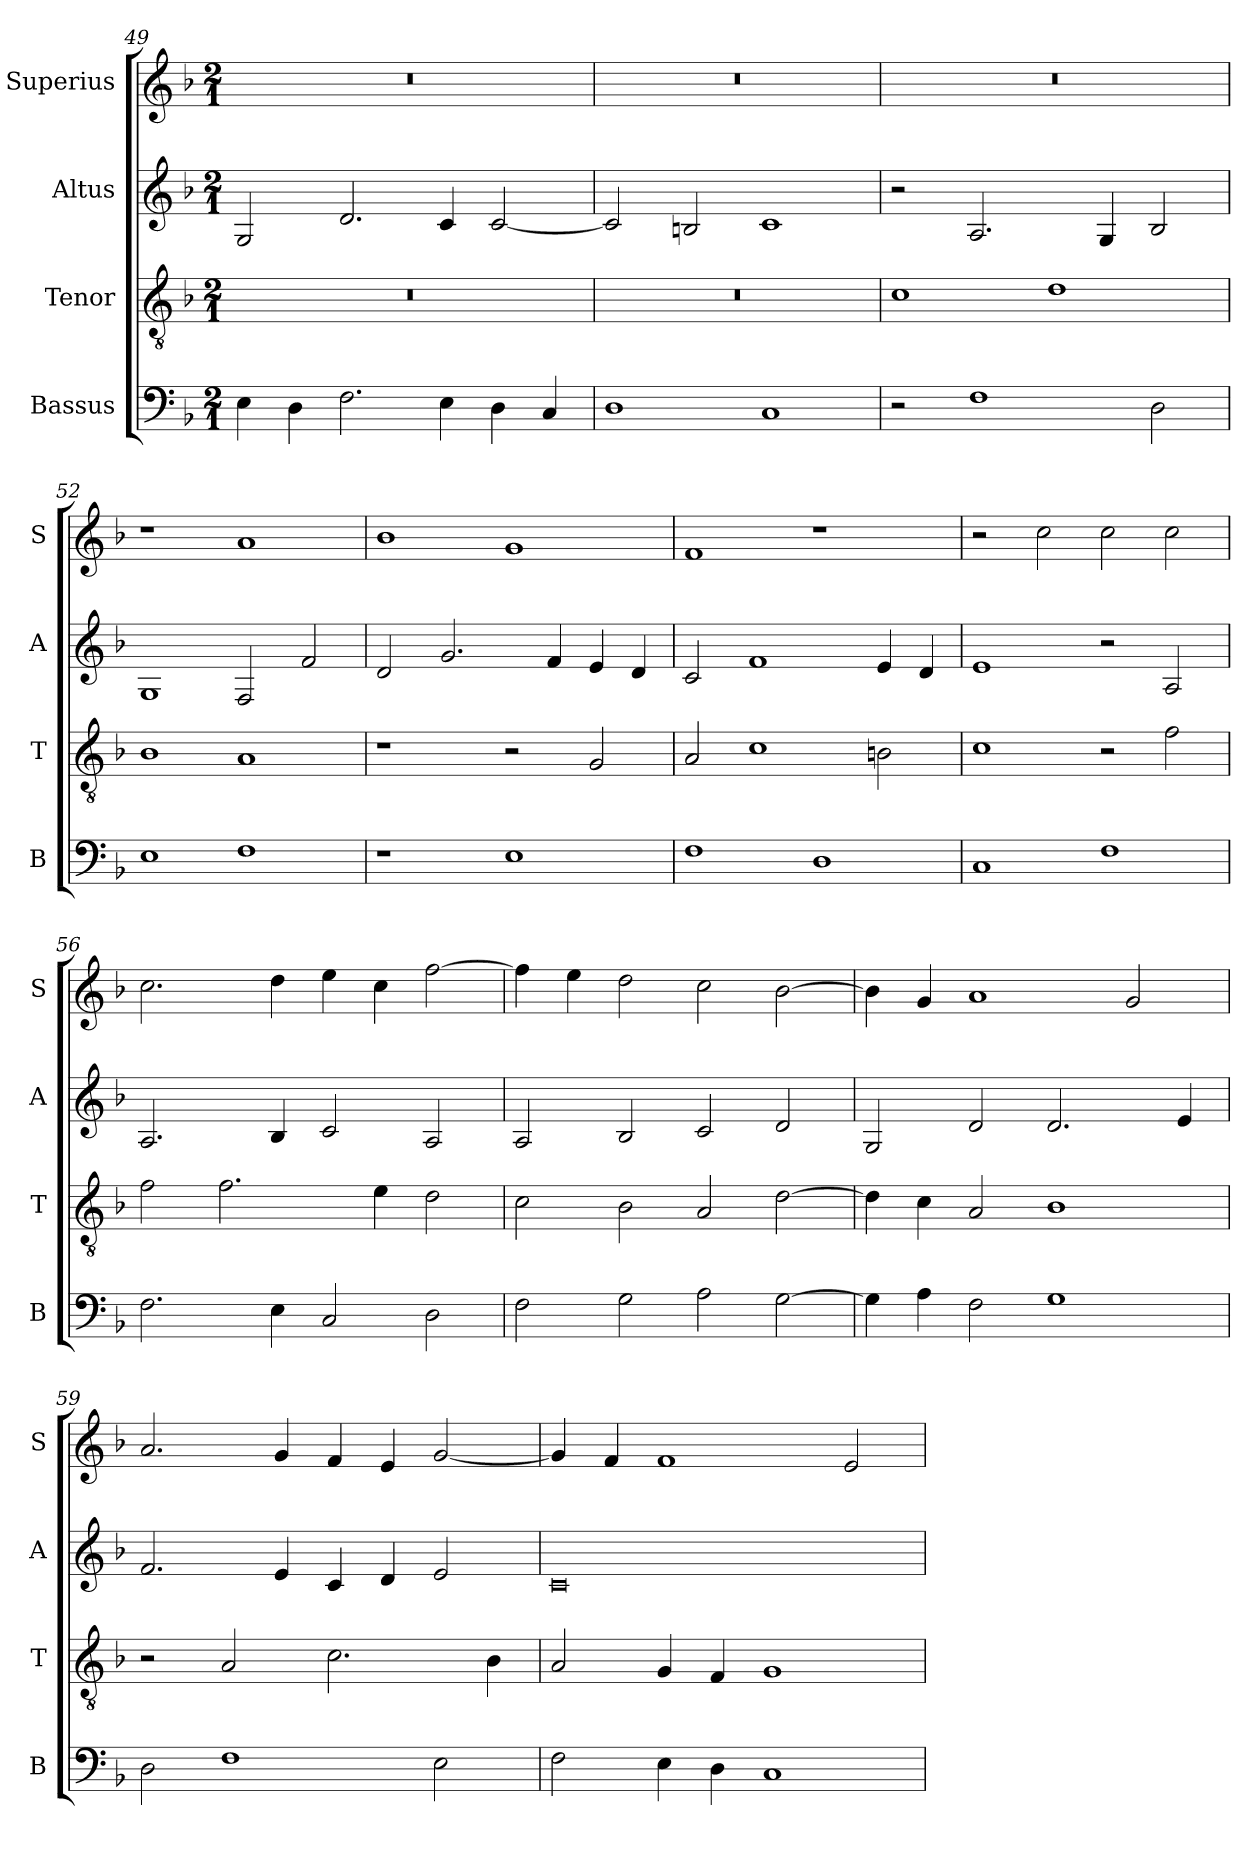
**kern	**kern	**kern	**kern
*part4	*part3	*part2	*part1
*staff4	*staff3	*staff2	*staff1
*I"Bassus	*I"Tenor	*I"Altus	*I"Superius
*I'B	*I'T	*I'A	*I'S
*clefF4	*clefGv2	*clefG2	*clefG2
*k[b-]	*k[b-]	*k[b-]	*k[b-]
*F:	*F:	*F:	*F:
*M2/1	*M2/1	*M2/1	*M2/1
=49	=49	=49	=49
4E	0r	2G	0r
4D	.	.	.
2.F	.	2.d	.
4E	.	4c	.
4D	.	[2c	.
4C	.	.	.
=50	=50	=50	=50
1D	0r	2c]	0r
.	.	2Bn	.
1C	.	1c	.
=51	=51	=51	=51
2r	1c	2r	0r
1F	.	2.A	.
.	1d	.	.
.	.	4G	.
2D	.	2B-	.
=52	=52	=52	=52
1E	1B-	1G	1r
1F	1A	2F	1a
.	.	2f	.
=53	=53	=53	=53
1r	1r	2d	1b-
.	.	2.g	.
1E	2r	.	1g
.	.	4f	.
.	2G	4e	.
.	.	4d	.
=54	=54	=54	=54
1F	2A	2c	1f
.	1c	1f	.
1D	.	.	1r
.	2Bn	4e	.
.	.	4d	.
=55	=55	=55	=55
1C	1c	1e	2r
.	.	.	2cc
1F	2r	2r	2cc
.	2f	2A	2cc
=56	=56	=56	=56
2.F	2f	2.A	2.cc
.	2.f	.	.
4E	.	4B-	4dd
2C	.	2c	4ee
.	4e	.	4cc
2D	2d	2A	[2ff
=57	=57	=57	=57
2F	2c	2A	4ff]
.	.	.	4ee
2G	2B-	2B-	2dd
2A	2A	2c	2cc
[2G	[2d	2d	[2b-
=58	=58	=58	=58
4G]	4d]	2G	4b-]
4A	4c	.	4g
2F	2A	2d	1a
1G	1B-	2.d	.
.	.	.	2g
.	.	4e	.
=59	=59	=59	=59
2D	2r	2.f	2.a
1F	2A	.	.
.	.	4e	4g
.	2.c	4c	4f
.	.	4d	4e
2E	.	2e	[2g
.	4B-	.	.
=60	=60	=60	=60
2F	2A	0c	4g]
.	.	.	4f
4E	4G	.	1f
4D	4F	.	.
1C	1G	.	.
.	.	.	2e
=	=	=	=
*-	*-	*-	*-
